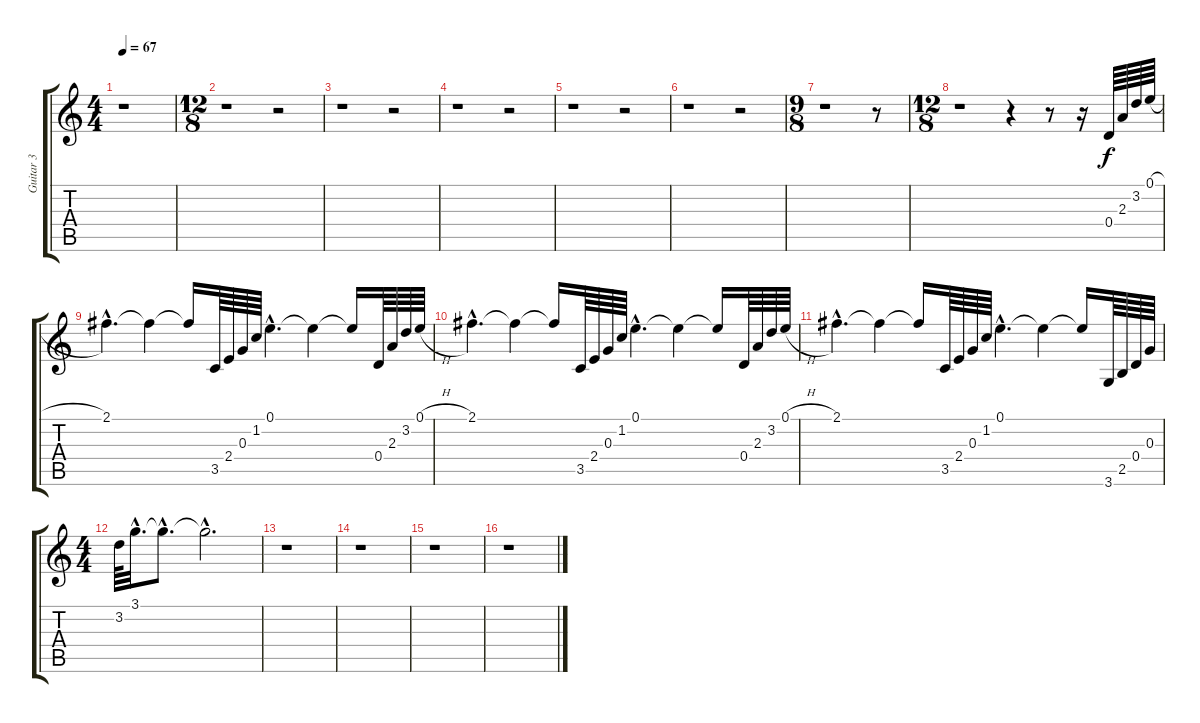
\track ("Guitar 3" "Guitar 3") {instrument acousticguitarsteel}
\staff {score tabs}
\tuning (E4 B3 G3 D3 A2 E2) {hide}
\ts (4 4)
\tempo 67
\clef g2
\ks c
r.1{dy f} |
\ts (12 8)
r.1 r.2 |
r.1 r.2 |
r.1 r.2 |
r.1 r.2 |
r.1 r.2 |
\ts (9 8)
r.1 r.8 |
\ts (12 8)
r.1 r.4 r.8 r.16 0.4.64 2.3.64 3.2.64 0.1{h}.64 |
2.1{hac}.4{d} 2.1{t}.4 2.1{t}.16 3.5.64 2.4.64 0.3.64 1.2.64 0.1{hac}.4{d} 0.1{t}.4 0.1{t}.16 0.4.64 2.3.64 3.2.64 0.1{h}.64 |
2.1{hac}.4{d} 2.1{t}.4 2.1{t}.16 3.5.64 2.4.64 0.3.64 1.2.64 0.1{hac}.4{d} 0.1{t}.4 0.1{t}.16 0.4.64 2.3.64 3.2.64 0.1{h}.64 |
2.1{hac}.4{d} 2.1{t}.4 2.1{t}.16 3.5.64 2.4.64 0.3.64 1.2.64 0.1{hac}.4{d} 0.1{t}.4 0.1{t}.16 3.6.64 2.5.64 0.4.64 0.3.64 |
\ts (4 4)
3.2.64 3.1{hac}.32{d} 3.1{hac t}.8{d} 3.1{hac t}.2{d} |
r.1 |
r.1 |
r.1 |
r.1
